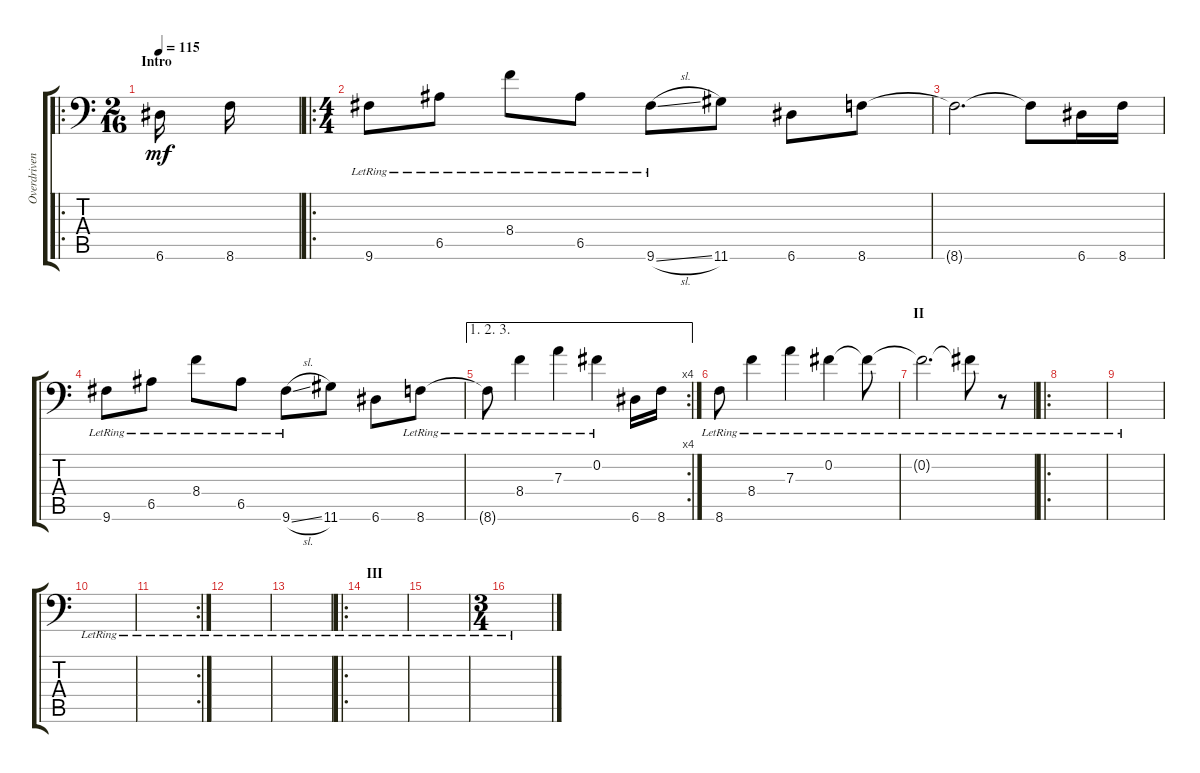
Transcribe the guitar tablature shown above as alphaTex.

\track ("Overdriven Guitar" "Overdriven") {instrument overdrivenguitar}
\staff {score tabs}
\tuning (B3 Gb3 D3 A2 E2 A1) {hide}
\ro
\ts (2 16)
\section ("" "Intro")
\tempo 115
\clef f4
\ks c
6.6.16{dy mf instrument overdrivenguitar} 8.6.16 |
\ro
\ts (4 4)
9.6{lr}.8 6.5{lr}.8 8.4{lr}.8 6.5{lr}.8 9.6{sl lr}.8 11.6.8 6.6.8 8.6.8 |
8.6{t}.2{d} 8.6{t}.8 6.6.16 8.6.16 |
9.6{lr}.8 6.5{lr}.8 8.4{lr}.8 6.5{lr}.8 9.6{sl lr}.8 11.6.8 6.6.8 8.6{lr}.8 |
\ae (1 2 3)
\rc 4
8.6{lr t}.8 8.4{lr}.4 7.3{lr}.4 0.2{lr}.4 6.6.16 8.6.16 |
8.6{lr}.8 8.4{lr}.4 7.3{lr}.4 0.2{lr}.4 0.2{lr t}.8 |
\section ("" "II")
0.2{lr t}.2{d} 0.2{lr t}.8 r.8 |
\ro
|
|
|
\rc 2
|
|
|
\ro
\section ("" "III")
|
|
\ts (3 4)
